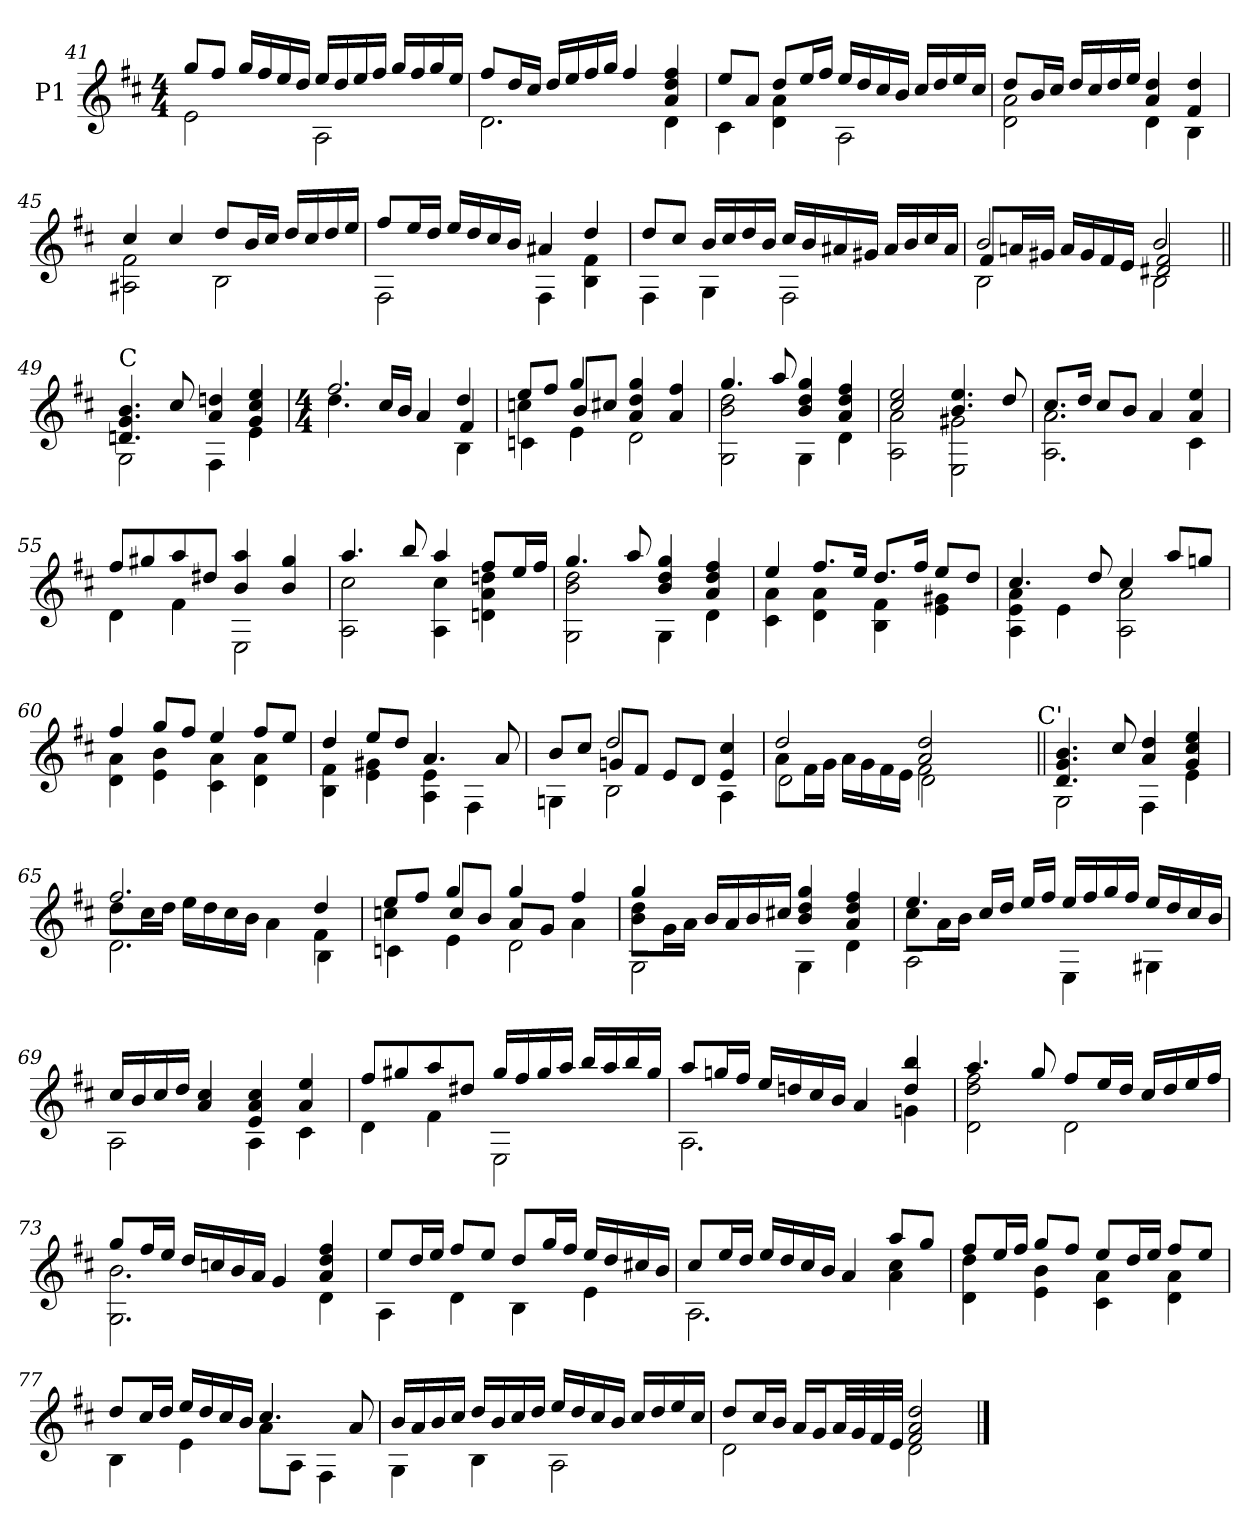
**kern
*part1
*staff1
*I"P1
!!LO:LB:g=z
*clefG2
*ITrd7c12
*k[f#c#]
*D:
*M4/4
=41
*^
8gi/L	2Ei\
8f#i/J	.
16gi/LL	.
16f#i/	.
16ei/	.
16di/JJ	.
16ei/LL	2AAi\
16di/	.
16ei/	.
16f#i/JJ	.
16gi/LL	.
16f#i/	.
16gi/	.
16ei/JJ	.
=42	=42
8f#i/L	2.Di\
16di/L	.
16c#i/JJ	.
16di/LL	.
16ei/	.
16f#i/	.
16gi/JJ	.
4f#i/	.
4Ai/ 4di 4f#i	4Di\
=43	=43
8ei/L	4C#i\
8Ai/J	.
8di/L	4Di\ 4Ai
16ei/L	.
16f#i/JJ	.
16ei/LL	2AAi\
16di/	.
16c#i/	.
16Bi/JJ	.
16c#i/LL	.
16di/	.
16ei/	.
16c#i/JJ	.
=44	=44
8di/L	2Di\ 2Ai
16Bi/L	.
16c#i/JJ	.
16di/LL	.
16c#i/	.
16di/	.
16ei/JJ	.
4Ai/ 4di	4Di\
4F#i/ 4di	4BBi\
!!LO:PB:g=z	!!
=45	=45
4c#i/	2AA#Xi\ 2F#i
4c#i/	.
8di/L	2BBi\
16Bi/L	.
16c#i/JJ	.
16di/LL	.
16c#i/	.
16di/	.
16ei/JJ	.
=46	=46
8f#i/L	2FF#i\
16ei/L	.
16di/JJ	.
16ei/LL	.
16di/	.
16c#i/	.
16Bi/JJ	.
4A#Xi/	4FF#i\
4di/	4BBi\ 4F#i
=47	=47
8di/L	4FF#i\
8c#i/J	.
16Bi/LL	4GGi\
16c#i/	.
16di/	.
16Bi/JJ	.
16c#i/LL	2FF#i\
16Bi/	.
16A#Xi/	.
16G#Xi/JJ	.
16A#i/LL	.
16Bi/	.
16c#i/	.
16A#i/JJ	.
=48	=48
*	*^
2Bi/	8F#i/L	2BBi\
.	16Ani/L	.
.	16G#Xi/JJ	.
.	16Ai/LL	.
.	16G#i/	.
.	16F#i/	.
.	16Ei/JJ	.
2Bi/	2D#Xi/ 2F#i	2BBi\
!!LO:LB:g=z	!!	!!
=49||	=49||	=49||
!LO:TX:a:t=C	!	!
*	*v	*v
4.Dni/ 4.Gi 4.Bi	2GGi\
8c#i/	.
4Ai/ 4dni	4FF#i\
4Gi/ 4c#i 4ei	4Ei\
*v	*v
=50
*M4/4
*^
*	*^
2.f#i/	4.di\	2.ryy
.	16c#i/LL	.
.	16Bi/JJ	.
.	4Ai/	.
4di/	4F#i/	4BBi\
=51	=51	=51
8ei/L	4cni\	4Cni\
8f#i/J	.	.
4gi/	8Bi/L	4Ei\
.	8c#Xi/J	.
4Ai/ 4di 4gi	2ryy	2Di\
4Ai/ 4f#i	.	.
*	*v	*v
=52	=52
4.gi/	2GGi\ 2Bi 2di
8ai/	.
4Bi/ 4di 4gi	4GGi\
4Ai/ 4di 4f#i	4Di\
=53	=53
2c#i/ 2ei	2AAi\ 2Ai
4.Bi/ 4.ei	2EEi\ 2G#Xi
8di/	.
=54	=54
8.c#i/L	2.AAi\ 2.Ai
16di/Jk	.
8c#i/L	.
8Bi/J	.
4Ai/	.
4Ai/ 4ei	4C#i\
!!LO:LB:g=z	!!
=55	=55
8f#i/L	4Di\
8g#Xi/	.
8ai/	4F#i\
8d#Xi/J	.
4Bi/ 4ai	2EEi\
4Bi/ 4g#i	.
=56	=56
4.ai/	2AAi\ 2c#i
8bi/	.
4ai/	4AAi\ 4c#i
8f#i/L	4Dni\ 4Ai 4dni
16ei/L	.
16f#i/JJ	.
=57	=57
4.gi/	2GGi\ 2Bi 2di
8ai/	.
4Bi/ 4di 4gi	4GGi\
4Ai/ 4di 4f#i	4Di\
=58	=58
4ei/	4C#i\ 4Ai
8.f#i/L	4Di\ 4Ai
16ei/Jk	.
8.di/L	4BBi\ 4F#i
16f#i/Jk	.
8ei/L	4Ei\ 4G#Xi
8di/J	.
=59	=59
4.c#i/	4AAi\ 4Ei 4Ai
.	4Ei\
8di/	.
4c#i/	2AAi\ 2Ai
8ai/L	.
8gni/J	.
=60	=60
4f#i/	4Di\ 4Ai
8gi/L	4Ei\ 4Bi
8f#i/J	.
4ei/	4C#i\ 4Ai
8f#i/L	4Di\ 4Ai
8ei/J	.
!!LO:LB:g=z	!!
=61	=61
4di/	4BBi\ 4F#i
8ei/L	4Ei\ 4G#Xi
8di/J	.
4.Ai/	4AAi\ 4Ei
.	4FF#i\
8Ai/	.
=62	=62
*	*^
8Bi/L	4ryy	4GGni\
8c#i/J	.	.
2di/	8Gni/L	2BBi\
.	8F#i/J	.
.	8Ei/L	.
.	8Di/J	.
4Ei/ 4c#i	4ryy	4AAi\
=63	=63	=63
*	*	*^
2di/	8Ai\L	2Di\	2ryy
.	16F#i\L	.	.
.	16Gi\JJ	.	.
.	16Ai\LL	.	.
.	16Gi\	.	.
.	16F#i\	.	.
.	16Ei\JJ	.	.
2Ai/ 2di	2F#i\	2Di\	4ryy
.	.	.	8ryy
.	.	.	16ryy
.	.	.	32ryy
.	.	.	64ryy
.	.	.	128...ryy
!	!	!	!LO:TX:a:t=C'
.	.	.	1024ryy
*	*v	*v	*v
=64||	=64||
4.Di/ 4.Gi 4.Bi	2GGi\
8c#i/	.
4Ai/ 4di	4FF#i\
4Gi/ 4c#i 4ei	4Ei\
=65	=65
*	*^
2.f#i/	8di\L	2.Di\
.	16c#i\L	.
.	16di\JJ	.
.	16ei\LL	.
.	16di\	.
.	16c#i\	.
.	16Bi\JJ	.
.	4Ai\	.
4di/	4F#i\	4BBi\
!!LO:LB:g=z	!!	!!
=66	=66	=66
8ei/L	4cni\	4Cni\
8f#i/J	.	.
4gi/	8ci/L	4Ei\
.	8Bi/J	.
4gi/	8Ai/L	2Di\
.	8Gi/J	.
4f#i/	4Ai\	.
=67	=67	=67
4gi/	8Bi\ 8diL	2GGi\
.	16Gi\L	.
.	16Ai\JJ	.
16Bi/LL	4ryy	.
16Ai/	.	.
16Bi/	.	.
16c#Xi/JJ	.	.
4Bi/ 4di 4gi	4GGi\	2ryy
4Ai/ 4di 4f#i	4Di\	.
=68	=68	=68
4.ei/	8c#i\L	2AAi\
.	16Ai\L	.
.	16Bi\JJ	.
.	16c#i/LL	.
.	16di/JJ	.
16ei/LL	8ryy	.
16f#i/JJ	.	.
16ei/LL	4EEi\	2ryy
16f#i/	.	.
16gi/	.	.
16f#i/JJ	.	.
16ei/LL	4GG#Xi\	.
16di/	.	.
16c#i/	.	.
16Bi/JJ	.	.
*	*v	*v
=69	=69
16c#i/LL	2AAi\
16Bi/	.
16c#i/	.
16di/JJ	.
4Ai/ 4c#i	.
4Ei/ 4Ai 4c#i	4AAi\
4Ai/ 4ei	4C#i\
!!LO:LB:g=z	!!
=70	=70
8f#i/L	4Di\
8g#Xi/	.
8ai/	4F#i\
8d#Xi/J	.
16g#i/LL	2EEi\
16f#i/	.
16g#i/	.
16ai/JJ	.
16bi/LL	.
16ai/	.
16bi/	.
16g#i/JJ	.
=71	=71
8ai/L	2.AAi\
16gni/L	.
16f#i/JJ	.
16ei/LL	.
16dni/	.
16c#i/	.
16Bi/JJ	.
4Ai/	.
4di/ 4bi	4Gni\
=72	=72
4.ai/	2Di\ 2di 2f#i
8gi/	.
8f#i/L	2Di\
16ei/L	.
16di/JJ	.
16c#i/LL	.
16di/	.
16ei/	.
16f#i/JJ	.
=73	=73
8gi/L	2.GGi\ 2.Bi
16f#i/L	.
16ei/JJ	.
16di/LL	.
16cni/	.
16Bi/	.
16Ai/JJ	.
4Gi/	.
4Ai/ 4di 4f#i	4Di\
!!LO:LB:g=z	!!
=74	=74
8ei/L	4AAi\
16di/L	.
16ei/JJ	.
8f#i/L	4Di\
8ei/J	.
8di/L	4BBi\
16gi/L	.
16f#i/JJ	.
16ei/LL	4Ei\
16di/	.
16c#Xi/	.
16Bi/JJ	.
=75	=75
8c#i/L	2.AAi\
16ei/L	.
16di/JJ	.
16ei/LL	.
16di/	.
16c#i/	.
16Bi/JJ	.
4Ai/	.
8ai/L	4Ai\ 4c#i
8gi/J	.
=76	=76
8f#i/L	4Di\ 4di
16ei/L	.
16f#i/JJ	.
8gi/L	4Ei\ 4Bi
8f#i/J	.
8ei/L	4C#i\ 4Ai
16di/L	.
16ei/JJ	.
8f#i/L	4Di\ 4Ai
8ei/J	.
!!LO:LB:g=z	!!
=77	=77
8di/L	4BBi\
16c#i/L	.
16di/JJ	.
16ei/LL	4Ei\
16di/	.
16c#i/	.
16Bi/JJ	.
4.c#i/	8Ai\L
.	8AAi\J
.	4FF#i\
8Ai/	.
=78	=78
16Bi/LL	4GGi\
16Ai/	.
16Bi/	.
16c#i/JJ	.
16di/LL	4BBi\
16Bi/	.
16c#i/	.
16di/JJ	.
16ei/LL	2AAi\
16di/	.
16c#i/	.
16Bi/JJ	.
16c#i/LL	.
16di/	.
16ei/	.
16c#i/JJ	.
=79	=79
8di/L	2Di\
16c#i/L	.
16Bi/JJ	.
16Ai/LL	.
16Gi/J	.
32Ai/LL	.
32Gi/	.
32F#i/	.
32Ei/JJJ	.
2F#i/ 2Ai 2di	2Di\
*v	*v
==
*-
